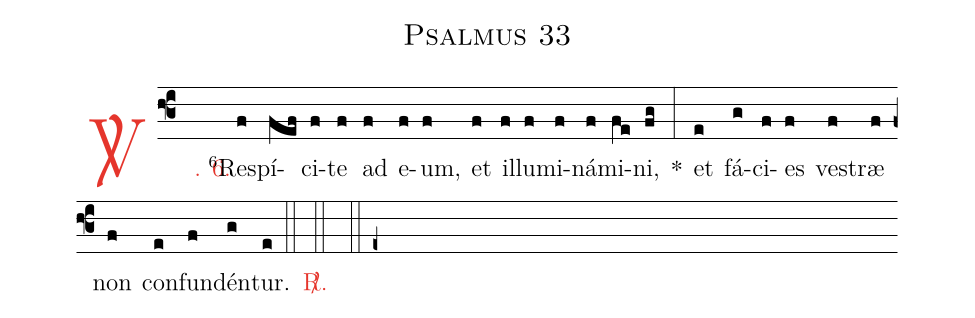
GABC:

name: Psalmus 33;
%%
(f3)

<c><sp>V/</sp>. 6.</c>() <v>\VSup{6}</v>Res(f)pí(fef)ci(f)te(f) ad(f) e(f)um,(f) et(f) il(f)lu(f)mi(f)ná(f)mi(fe)ni,(fg) *(:) et(e) fá(g)ci(f)es(f) ves(f)træ(f) non(f) con(e)fun(f)dén(g)tur.(e)

(::)

<c><sp>R/</sp>.</c>(::)

(::)

(e+)
